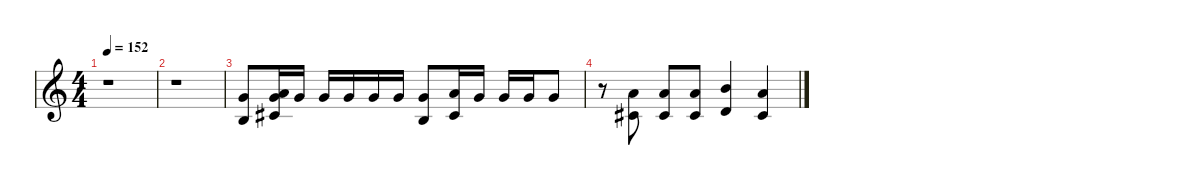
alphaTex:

\hideDynamics
\bracketExtendMode nobrackets
\singleTrackTrackNamePolicy hidden
\multiTrackTrackNamePolicy hidden
\firstSystemTrackNameMode fullname
\firstSystemTrackNameOrientation horizontal
\otherSystemsTrackNameOrientation horizontal
\track ("Vocal" "Flute") {mute instrument flute}
\staff {score}
\tuning (E4 B3 G3 D3 A2 E2)
\ts (4 4)
\tempo 152
\clef g2
\ks c
r.1{dy f beam Down} |
r.1{beam Down} |
(8.2 9.4).8{beam Up} (5.1 6.3{acc #} 8.2).16{beam Up} 8.2.16{beam Up} 3.1.16{beam Up} 3.1.16{beam Up} 3.1.16{beam Up} 3.1.16{beam Up} (3.1 4.3).8{beam Up} (5.1 6.3{acc #}).16{beam Up} 3.1.16{beam Up} 3.1.16{beam Up} 3.1.16{beam Up} 3.1.8{beam Up} |
r.8{beam Down} (5.1 6.3{acc #}).8{beam Up} (5.1 6.3{acc #}).8{beam Up} (5.1 6.3{acc #}).8{beam Up} (16.3 17.5).4{beam Up} (10.2 11.4{acc #}).4{beam Up}
